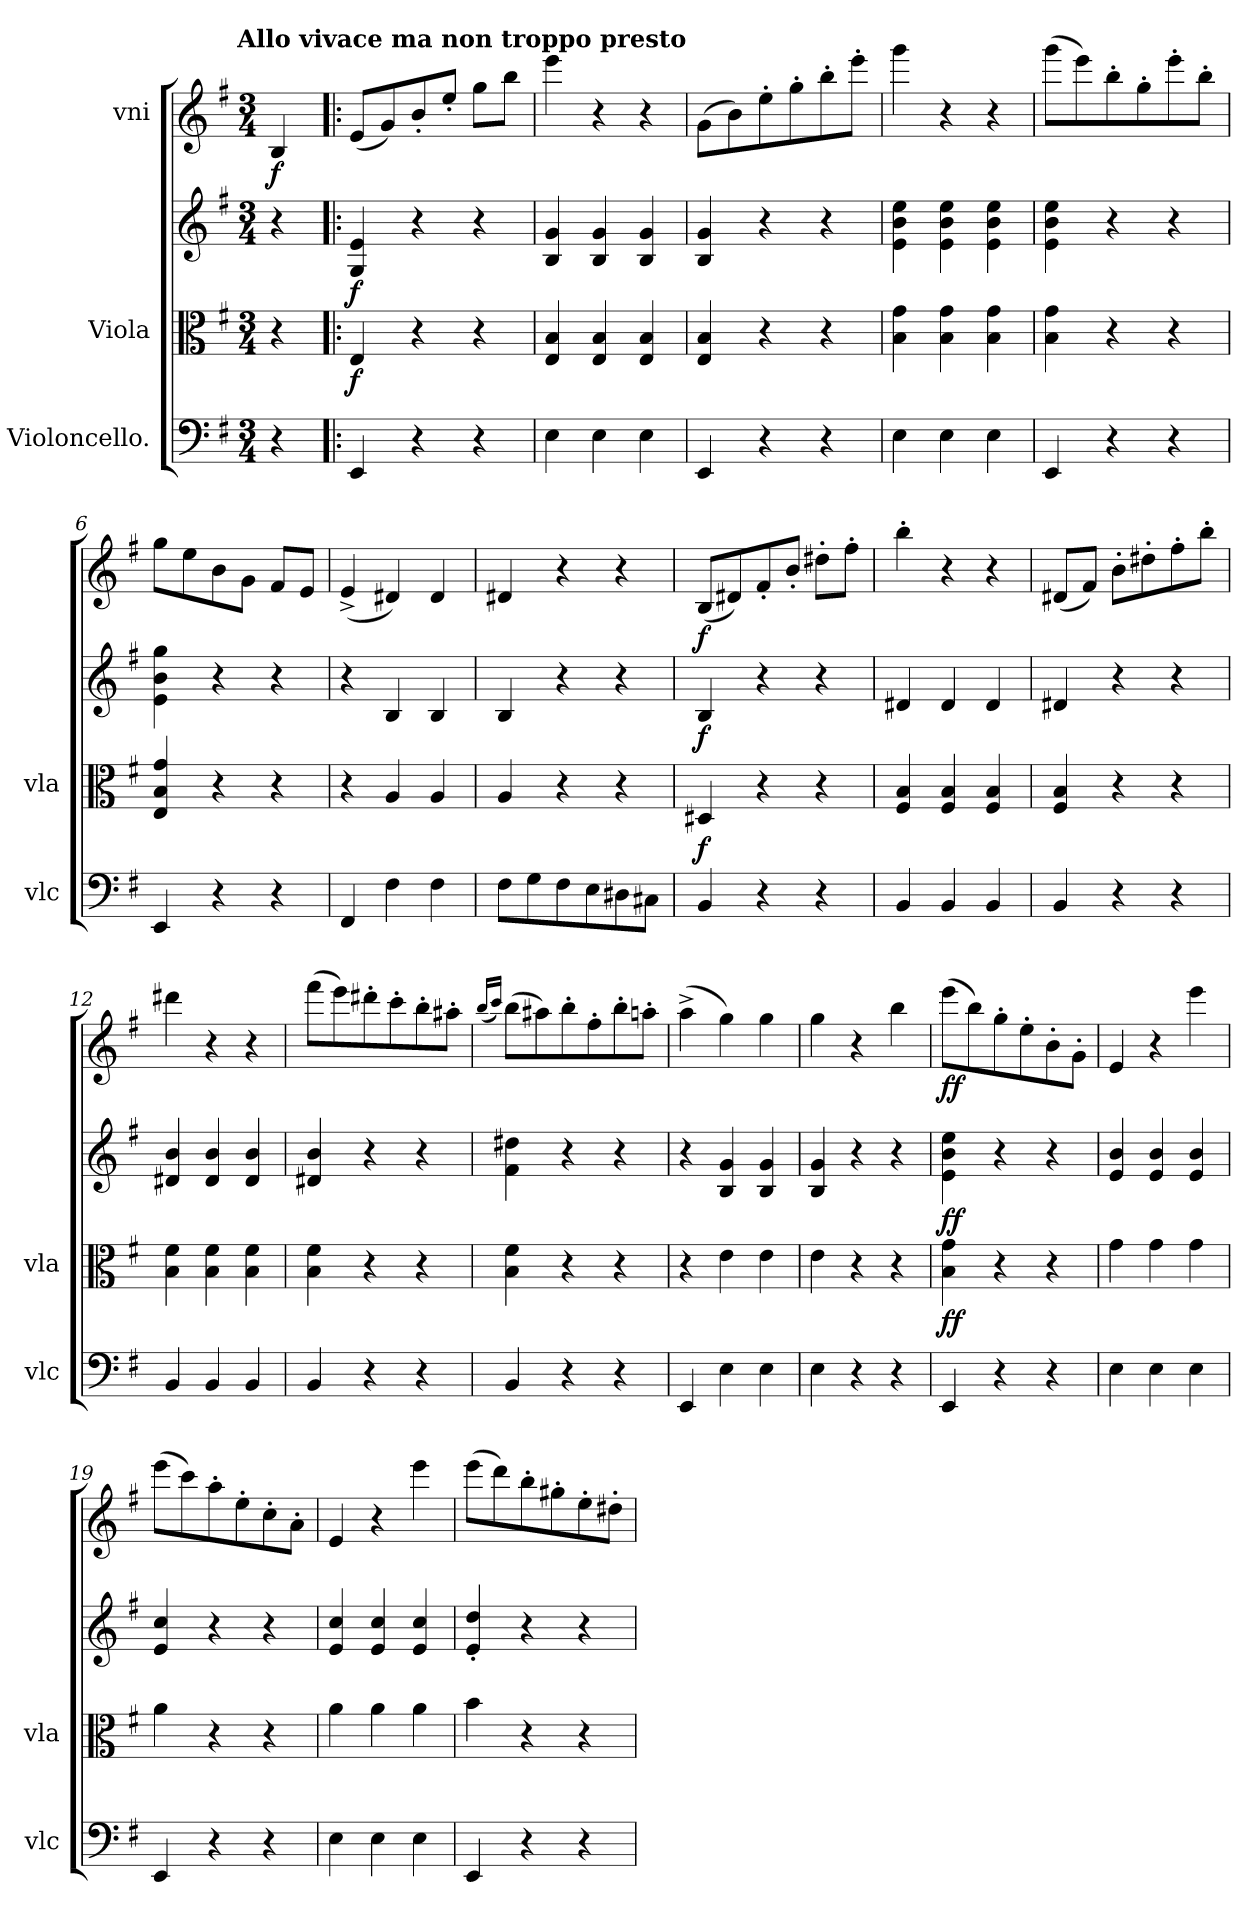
**kern	**kern	**dynam	**kern	**dynam	**kern	**dynam
*part4	*part3	*part3	*part2	*part2	*part1	*part1
*staff4	*staff3	*staff3	*staff2	*staff2	*staff1	*staff1
*I"Violoncello.	*I"Viola	*	*	*	*I"vni	*
*I'vlc	*I'vla	*	*	*	*	*
*clefF4	*clefC3	*	*clefG2	*	*clefG2	*
*k[f#]	*k[f#]	*	*k[f#]	*	*k[f#]	*
*e:	*e:	*	*e:	*	*e:	*
!!LO:TX:omd:t=Allo vivace ma non troppo presto
*M3/4	*M3/4	*	*M3/4	*	*M3/4	*
*MM184	*MM184	*	*MM184	*	*MM184	*
=	=	=	=	=	=	=
4r	4r	.	4r	.	4B/	f
=1!|:	=1!|:	=1!|:	=1!|:	=1!|:	=1!|:	=1!|:
4EE/	4E/	f	4G/ 4e/	f	(8e/L	.
.	.	.	.	.	8g/)	.
4r	4r	.	4r	.	8b'/	.
.	.	.	.	.	8ee'/J	.
4r	4r	.	4r	.	8gg\L	.
.	.	.	.	.	8bb\J	.
=2	=2	=2	=2	=2	=2	=2
4E\	4E/ 4B/	.	4B/ 4g/	.	4eee\	.
4E\	4E/ 4B/	.	4B/ 4g/	.	4r	.
4E\	4E/ 4B/	.	4B/ 4g/	.	4r	.
=3	=3	=3	=3	=3	=3	=3
4EE/	4E/ 4B/	.	4B/ 4g/	.	(>8g\L	.
.	.	.	.	.	8b\)	.
4r	4r	.	4r	.	8ee'\	.
.	.	.	.	.	8gg'\	.
4r	4r	.	4r	.	8bb'\	.
.	.	.	.	.	8eee'\J	.
=4	=4	=4	=4	=4	=4	=4
4E\	4B\ 4g\	.	4e\ 4b\ 4ee\	.	4ggg\	.
4E\	4B\ 4g\	.	4e\ 4b\ 4ee\	.	4r	.
4E\	4B\ 4g\	.	4e\ 4b\ 4ee\	.	4r	.
=5	=5	=5	=5	=5	=5	=5
4EE/	4B\ 4g\	.	4e\ 4b\ 4ee\	.	(8ggg\L	.
.	.	.	.	.	8eee\)	.
4r	4r	.	4r	.	8bb'\	.
.	.	.	.	.	8gg'\	.
4r	4r	.	4r	.	8eee'\	.
.	.	.	.	.	8bb'\J	.
=6	=6	=6	=6	=6	=6	=6
4EE/	4E/ 4B/ 4g/	.	4e\ 4b\ 4gg\	.	8gg\L	.
.	.	.	.	.	8ee\	.
4r	4r	.	4r	.	8b\	.
.	.	.	.	.	8g\J	.
4r	4r	.	4r	.	8f#/L	.
.	.	.	.	.	8e/J	.
=7	=7	=7	=7	=7	=7	=7
4FF#/	4r	.	4r	.	(4e^>/	.
4F#\	4A/	.	4B/	.	4d#X/)	.
4F#\	4A/	.	4B/	.	4d#/	.
=8	=8	=8	=8	=8	=8	=8
8F#\L	4A/	.	4B/	.	4d#X/	.
8G\	.	.	.	.	.	.
8F#\	4r	.	4r	.	4r	.
8E\	.	.	.	.	.	.
8D#X\	4r	.	4r	.	4r	.
8C#X\J	.	.	.	.	.	.
=9	=9	=9	=9	=9	=9	=9
4BB/	4D#X/	f	4B/	f	(8B/L	f
.	.	.	.	.	8d#X/)	.
4r	4r	.	4r	.	8f#'/	.
.	.	.	.	.	8b'/J	.
4r	4r	.	4r	.	8dd#X'\L	.
.	.	.	.	.	8ff#'\J	.
=10	=10	=10	=10	=10	=10	=10
4BB/	4F#/ 4B/	.	4d#X/	.	4bb'\	.
4BB/	4F#/ 4B/	.	4d#/	.	4r	.
4BB/	4F#/ 4B/	.	4d#/	.	4r	.
=11	=11	=11	=11	=11	=11	=11
4BB/	4F#/ 4B/	.	4d#X/	.	(8d#X/L	.
.	.	.	.	.	8f#/J)	.
4r	4r	.	4r	.	8b'\L	.
.	.	.	.	.	8dd#X'\	.
4r	4r	.	4r	.	8ff#'\	.
.	.	.	.	.	8bb'\J	.
=12	=12	=12	=12	=12	=12	=12
4BB/	4B\ 4f#\	.	4d#X/ 4b/	.	4ddd#X\	.
4BB/	4B\ 4f#\	.	4d#/ 4b/	.	4r	.
4BB/	4B\ 4f#\	.	4d#/ 4b/	.	4r	.
=13	=13	=13	=13	=13	=13	=13
4BB/	4B\ 4f#\	.	4d#X/ 4b/	.	(8fff#\L	.
.	.	.	.	.	8eee\)	.
4r	4r	.	4r	.	8ddd#X'\	.
.	.	.	.	.	8ccc'\	.
4r	4r	.	4r	.	8bb'\	.
.	.	.	.	.	8aa#X'\J	.
=14	=14	=14	=14	=14	=14	=14
.	.	.	.	.	(16qqbb/LL	.
.	.	.	.	.	16qqccc/JJ)	.
4BB/	4B\ 4f#\	.	4f#\ 4dd#X\	.	(8bb\L	.
.	.	.	.	.	8aa#X\)	.
4r	4r	.	4r	.	8bb'\	.
.	.	.	.	.	8ff#'\	.
4r	4r	.	4r	.	8bb'\	.
.	.	.	.	.	8aan'\J	.
=15	=15	=15	=15	=15	=15	=15
4EE/	4r	.	4r	.	(>4aa^<\	.
4E\	4e\	.	4B/ 4g/	.	4gg\)	.
4E\	4e\	.	4B/ 4g/	.	4gg\	.
=16	=16	=16	=16	=16	=16	=16
4E\	4e\	.	4B/ 4g/	.	4gg\	.
4r	4r	.	4r	.	4r	.
4r	4r	.	4r	.	4bb\	.
=17	=17	=17	=17	=17	=17	=17
4EE/	4B\ 4g\	ff	4e\ 4b\ 4ee\	ff	(8eee\L	ff
.	.	.	.	.	8bb\)	.
4r	4r	.	4r	.	8gg'\	.
.	.	.	.	.	8ee'\	.
4r	4r	.	4r	.	8b'\	.
.	.	.	.	.	8g'\J	.
=18	=18	=18	=18	=18	=18	=18
4E\	4g\	.	4e/ 4b/	.	4e/	.
4E\	4g\	.	4e/ 4b/	.	4r	.
4E\	4g\	.	4e/ 4b/	.	4eee\	.
=19	=19	=19	=19	=19	=19	=19
4EE/	4a\	.	4e/ 4cc/	.	(8eee\L	.
.	.	.	.	.	8ccc\)	.
4r	4r	.	4r	.	8aa'\	.
.	.	.	.	.	8ee'\	.
4r	4r	.	4r	.	8cc'\	.
.	.	.	.	.	8a'\J	.
=20	=20	=20	=20	=20	=20	=20
4E\	4a\	.	4e/ 4cc/	.	4e/	.
4E\	4a\	.	4e/ 4cc/	.	4r	.
4E\	4a\	.	4e/ 4cc/	.	4eee\	.
=21	=21	=21	=21	=21	=21	=21
4EE/	4b\	.	4e'/ 4dd'/	.	(8eee\L	.
.	.	.	.	.	8ddd\)	.
4r	4r	.	4r	.	8bb'\	.
.	.	.	.	.	8gg#X'\	.
4r	4r	.	4r	.	8ee'\	.
.	.	.	.	.	8dd#X'\J	.
=	=	=	=	=	=	=
*-	*-	*-	*-	*-	*-	*-
